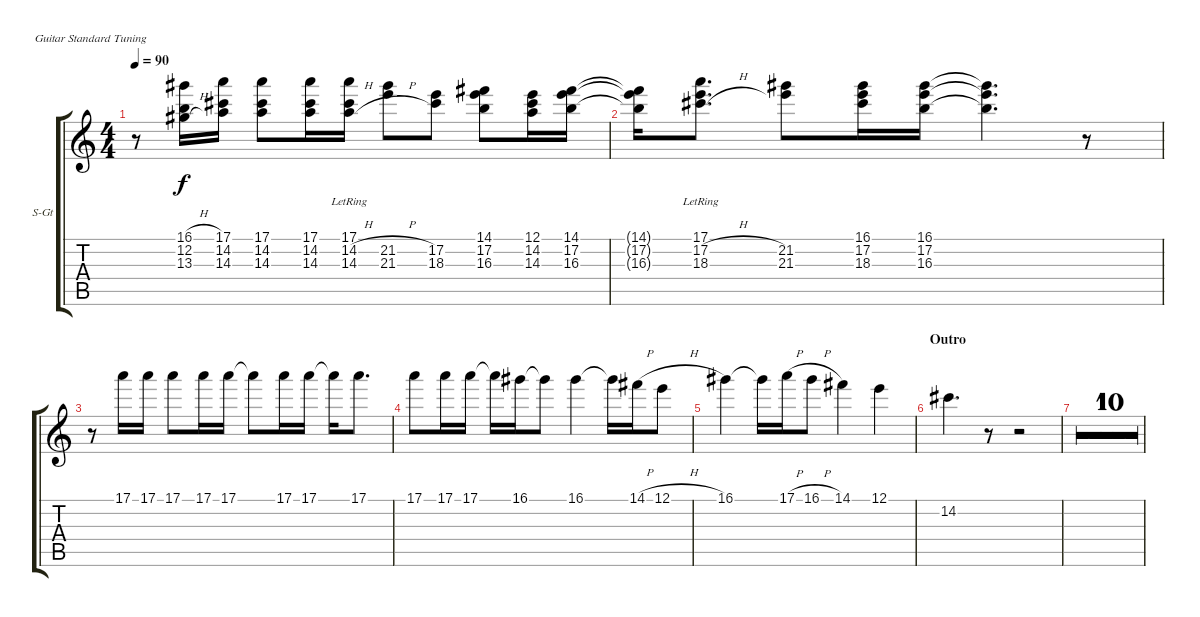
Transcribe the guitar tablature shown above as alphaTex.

\bracketExtendMode groupsimilarinstruments
\firstSystemTrackNameOrientation horizontal
\otherSystemsTrackNameOrientation horizontal
\track ("Voice" "S-Gt") {multiBarRest instrument lead6voice}
\staff {score tabs}
\tuning (E4 B3 G3 D3 A2 E2)
\displaytranspose 12
\ts (4 4)
\tempo 90
\clef g2
\ks c
r.8{dy f} (16.1{h} 12.2{h} 13.3{h}).16 (17.1 14.2 14.3).16 (17.1 14.2 14.3).8 (17.1 14.2 14.3).16 (17.1{lr} 14.2{h} 14.3{h}).16 (21.2{h} 21.3{h}).8 (17.2 18.3).8 (14.1 17.2 16.3).8 (12.1 14.2 14.3).16 (14.1 17.2 16.3).16 |
(14.1{t} 17.2{t} 16.3{t}).16 (17.1{lr} 17.2{h} 18.3{h}).8{d} (21.2 21.3).8 (16.1 17.2 18.3).16 (16.1 17.2 16.3).16 (16.1{t} 17.2{t} 16.3{t}).4{d} r.8 |
r.8 17.1.16 17.1.16 17.1.8 17.1.16 17.1.16 17.1{t}.8 17.1.16 17.1.16 17.1{t}.16 17.1.8{d} |
17.1.8 17.1.16 17.1.16 17.1{t}.16 16.1.16 16.1{t}.8 16.1.4 16.1{t}.16 14.1{h}.16 12.1{h}.8 |
16.1.4 16.1{t}.16 17.1{h}.16 16.1{h}.8 14.1.4 12.1.4 |
\section ("" "Outro")
14.2.4{d} r.8 r.2 |
r.1 |
r.1 |
r.1 |
r.1 |
r.1 |
r.1 |
r.1 |
r.1 |
r.1 |
r.1
